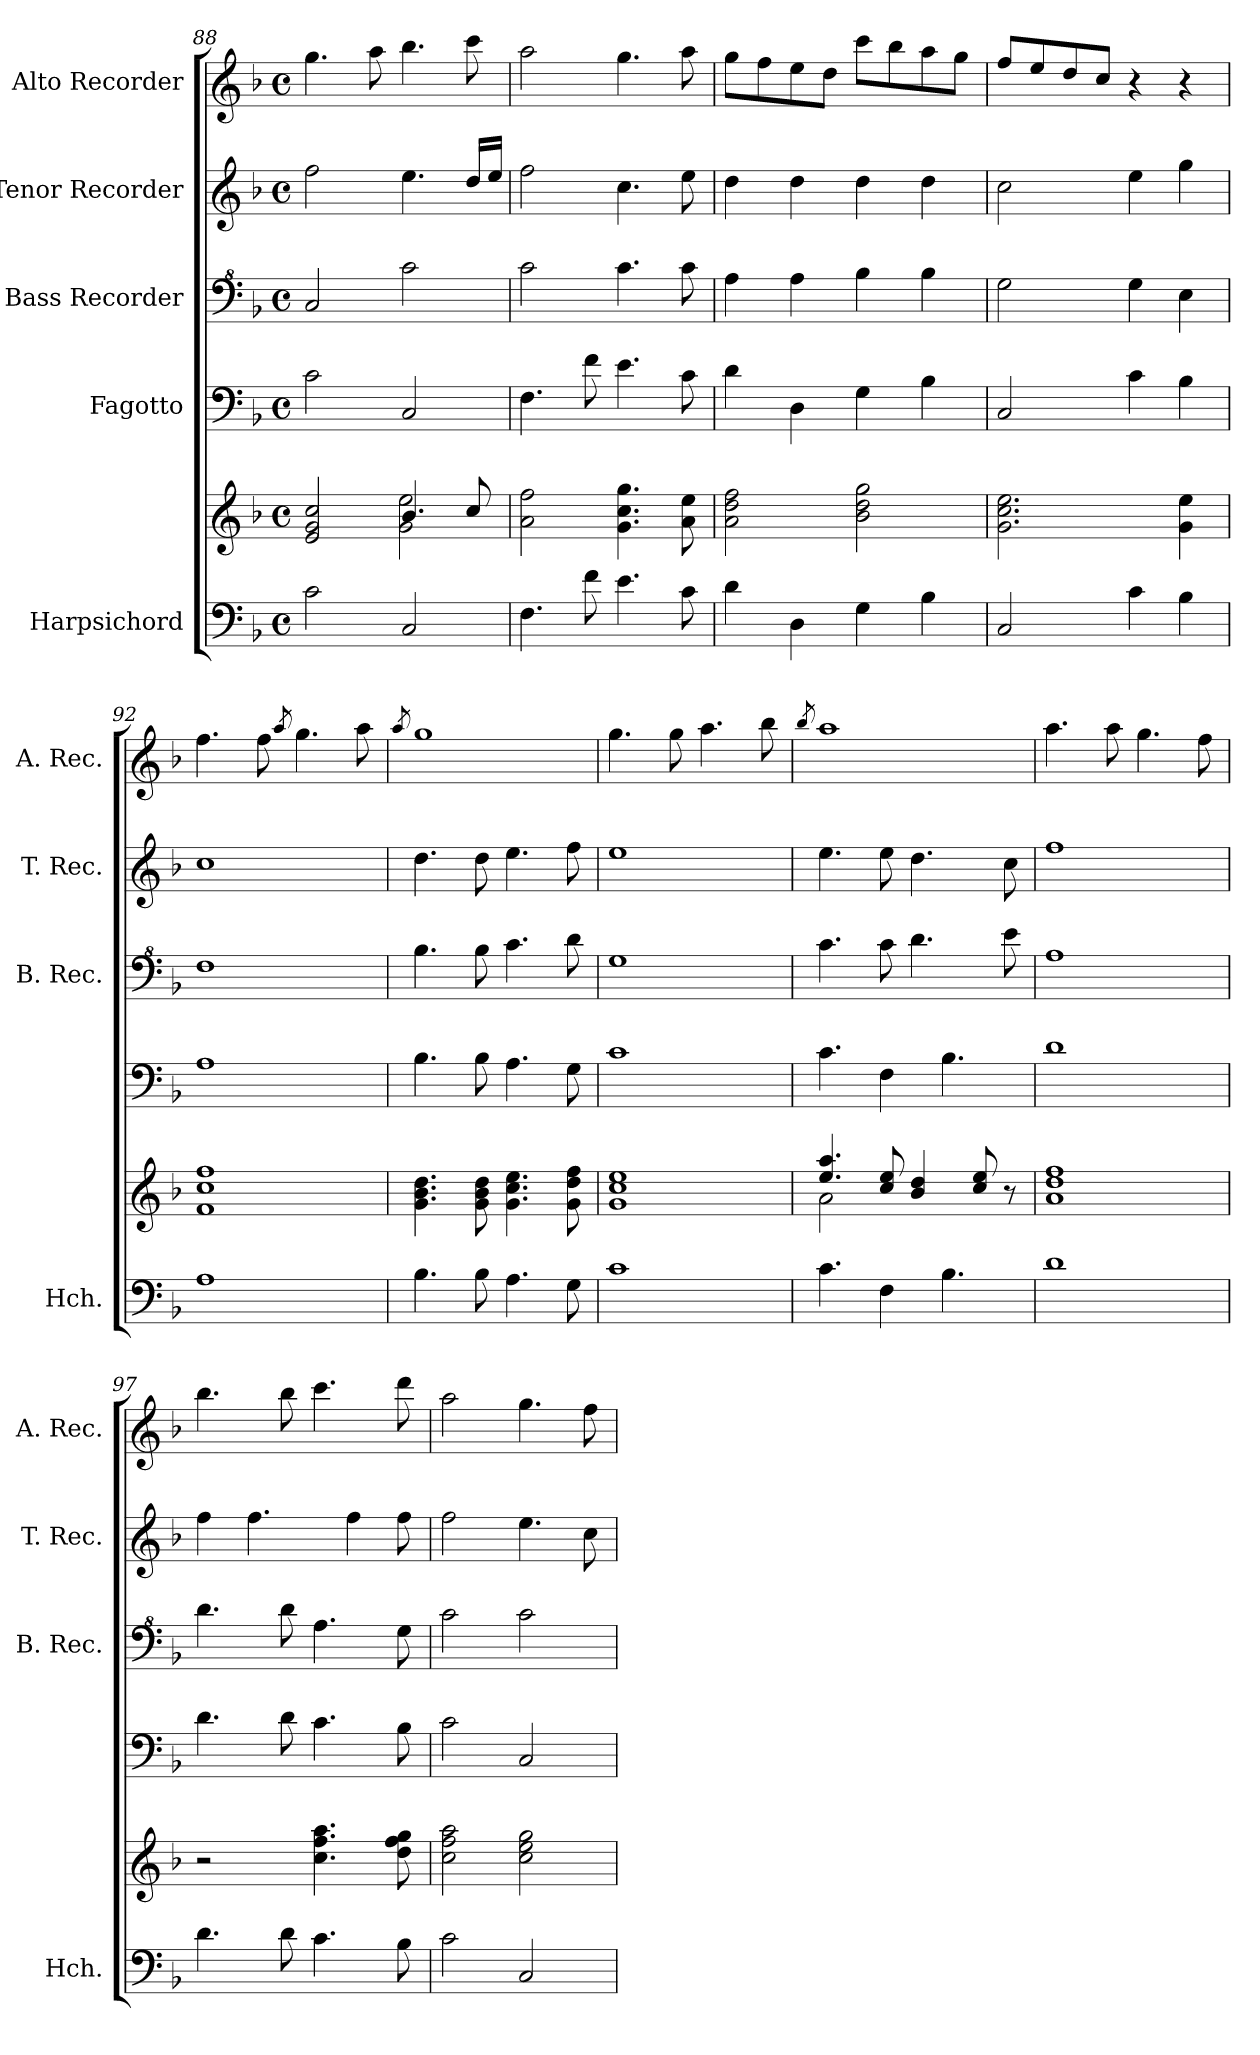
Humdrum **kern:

**kern	**kern	**kern	**kern	**kern	**kern
*part5	*part5	*part4	*part3	*part2	*part1
*staff6	*staff5	*staff4	*staff3	*staff2	*staff1
*I"Harpsichord	*	*I"Fagotto	*I"Bass Recorder	*I"Tenor Recorder	*I"Alto Recorder
*I'Hch.	*	*	*I'B. Rec.	*I'T. Rec.	*I'A. Rec.
!!LO:LB:g=z
*clefF4	*clefG2	*clefF4	*clefF^4	*clefG2	*clefG2
*k[b-]	*k[b-]	*k[b-]	*k[b-]	*k[b-]	*k[b-]
*M4/4	*M4/4	*M4/4	*M4/4	*M4/4	*M4/4
*met(c)	*met(c)	*met(c)	*met(c)	*met(c)	*met(c)
=88	=88	=88	=88	=88	=88
*	*^	*	*	*	*
2c\	2e/ 2g/ 2cc/	2ryy	2c\	2c/	2ff\	4.gg\
.	.	.	.	.	.	8aa\
2C/	4.b-/	2g\ 2ee\	2C/	2cc\	4.ee\	4.bb-\
.	8cc/	.	.	.	16dd/LL	8ccc\
.	.	.	.	.	16ee/JJ	.
*	*v	*v	*	*	*	*
=89	=89	=89	=89	=89	=89
4.F\	2a\ 2ff\	4.F\	2cc\	2ff\	2aa\
8f\	.	8f\	.	.	.
4.e\	4.g\ 4.cc\ 4.gg\	4.e\	4.cc\	4.cc\	4.gg\
8c\	8a\ 8ee\	8c\	8cc\	8ee\	8aa\
=90	=90	=90	=90	=90	=90
4d\	2a\ 2dd\ 2ff\	4d\	4a\	4dd\	8gg\L
.	.	.	.	.	8ff\
4D\	.	4D\	4a\	4dd\	8ee\
.	.	.	.	.	8dd\J
4G\	2b-\ 2dd\ 2gg\	4G\	4b-\	4dd\	8ccc\L
.	.	.	.	.	8bb-\
4B-\	.	4B-\	4b-\	4dd\	8aa\
.	.	.	.	.	8gg\J
=91	=91	=91	=91	=91	=91
2C/	2.g\ 2.cc\ 2.ee\	2C/	2g\	2cc\	8ff/L
.	.	.	.	.	8ee/
.	.	.	.	.	8dd/
.	.	.	.	.	8cc/J
4c\	.	4c\	4g\	4ee\	4r
4B-\	4g\ 4ee\	4B-\	4e\	4gg\	4r
=92	=92	=92	=92	=92	=92
1A	1f 1cc 1ff	1A	1f	1cc	4.ff\
.	.	.	.	.	8ff\
.	.	.	.	.	8qaa/
.	.	.	.	.	4.gg\
.	.	.	.	.	8aa\
=93	=93	=93	=93	=93	=93
.	.	.	.	.	8qaa/
4.B-\	4.g\ 4.b-\ 4.dd\	4.B-\	4.b-\	4.dd\	1gg
8B-\	8g\ 8b-\ 8dd\	8B-\	8b-\	8dd\	.
4.A\	4.g\ 4.cc\ 4.ee\	4.A\	4.cc\	4.ee\	.
8G\	8g\ 8dd\ 8ff\	8G\	8dd\	8ff\	.
=94	=94	=94	=94	=94	=94
1c	1g 1cc 1ee	1c	1g	1ee	4.gg\
.	.	.	.	.	8gg\
.	.	.	.	.	4.aa\
.	.	.	.	.	8bb-\
=95	=95	=95	=95	=95	=95
.	.	.	.	.	8qbb-/
*	*^	*	*	*	*
4.c\	4.ee/ 4.aa/	2a\	4.c\	4.cc\	4.ee\	1aa
4F\	8cc/ 8ee/	.	4F\	8cc\	8ee\	.
.	4b-/ 4dd/	2ryy	.	4.dd\	4.dd\	.
4.B-\	.	.	4.B-\	.	.	.
.	8cc/ 8ee/	.	.	.	.	.
.	8r	.	.	8ee\	8cc\	.
*	*v	*v	*	*	*	*
=96	=96	=96	=96	=96	=96
1d	1a 1dd 1ff	1d	1a	1ff	4.aa\
.	.	.	.	.	8aa\
.	.	.	.	.	4.gg\
.	.	.	.	.	8ff\
=97	=97	=97	=97	=97	=97
4.d\	2r	4.d\	4.dd\	4ff\	4.bb-\
.	.	.	.	4.ff\	.
8d\	.	8d\	8dd\	.	8bb-\
4.c\	4.cc\ 4.ff\ 4.aa\	4.c\	4.a\	.	4.ccc\
.	.	.	.	4ff\	.
8B-\	8dd\ 8ff\ 8gg\	8B-\	8g\	8ff\	8ddd\
=98	=98	=98	=98	=98	=98
2c\	2cc\ 2ff\ 2aa\	2c\	2cc\	2ff\	2aa\
2C/	2cc\ 2ee\ 2gg\	2C/	2cc\	4.ee\	4.gg\
.	.	.	.	8cc\	8ff\
=	=	=	=	=	=
*-	*-	*-	*-	*-	*-
